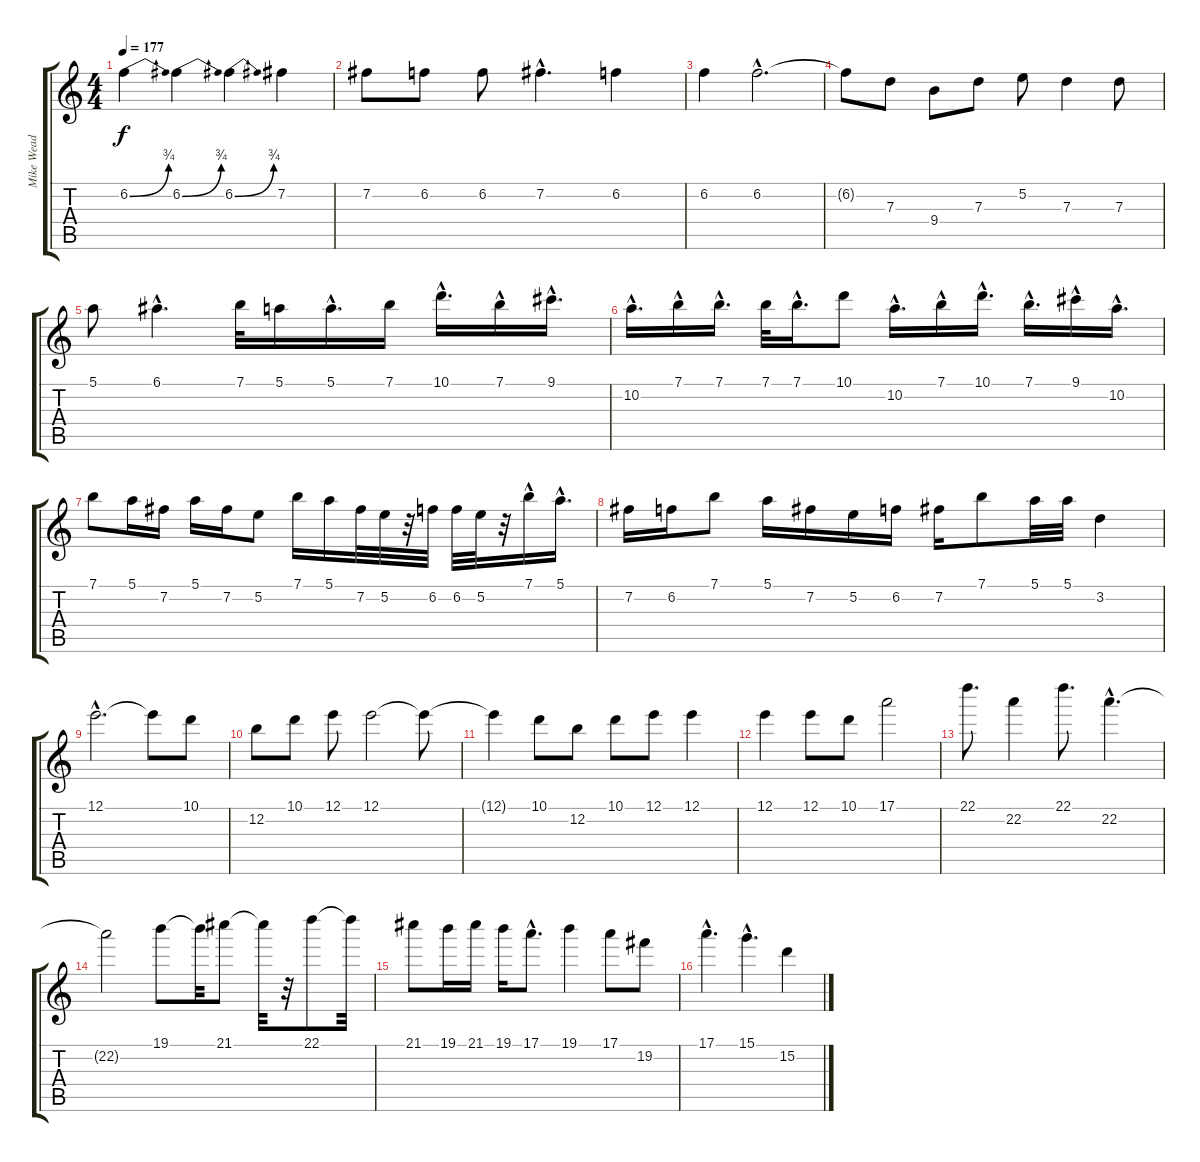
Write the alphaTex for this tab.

\track ("Mike Wead" "Mike Wead") {instrument distortionguitar}
\staff {score tabs}
\tuning (E4 B3 G3 D3 A2 E2) {hide}
\ts (4 4)
\tempo 177
\clef g2
\ks c
6.2{be (bend 0 0 60 3)}.4{dy f} 6.2{be (bend 0 0 60 3)}.4 6.2{be (bend 0 0 60 3)}.4 7.2.4 |
7.2.8 6.2.8 6.2.8 7.2{hac}.4{d} 6.2.4 |
6.2.4 6.2{hac}.2{d} |
6.2{t}.8 7.3.8 9.4.8 7.3.8 5.2.8 7.3.4 7.3.8 |
5.1.8 6.1{hac}.4{d} 7.1.32 5.1.16 5.1{hac}.16{d} 7.1.16 10.1{hac}.16{d} 7.1{hac}.16 9.1{hac}.16{d} |
10.2{hac}.16{d} 7.1{hac}.16 7.1{hac}.16{d} 7.1.32 7.1{hac}.16{d} 10.1.8 10.2{hac}.16{d} 7.1{hac}.16 10.1{hac}.16{d} 7.1{hac}.16{d} 9.1{hac}.16 10.2{hac}.16{d} |
7.1.8 5.1.16 7.2.16 5.1.16 7.2.16 5.2.8 7.1.16 5.1.16 7.2.32 5.2.32 r.32 6.2.32 6.2.32 5.2.32 r.32 7.1{hac}.16 5.1{hac}.16{d} |
7.2.16 6.2.16 7.1.8 5.1.16 7.2.16 5.2.16 6.2.16 7.2.16 7.1.8 5.1.32 5.1.32 3.2.4 |
12.1{hac}.2{d} 12.1{t}.8 10.1.8 |
12.2.8 10.1.8 12.1.8 12.1.2 12.1{t}.8 |
12.1{t}.4 10.1.8 12.2.8 10.1.8 12.1.8 12.1.4 |
12.1.4 12.1.8 10.1.8 17.1.2 |
22.1.8{d} 22.2.4 22.1.8{d} 22.2{hac}.4{d} |
22.2{t}.2 19.1.8 19.1{t}.32 21.1.8 21.1{t}.32 r.32 22.1.8 22.1{t}.32 |
21.1.8 19.1.16 21.1.16 19.1.16 17.1{hac}.8{d} 19.1.4 17.1.8 19.2.8 |
17.1{hac}.4{d} 15.1{hac}.4{d} 15.2.4
